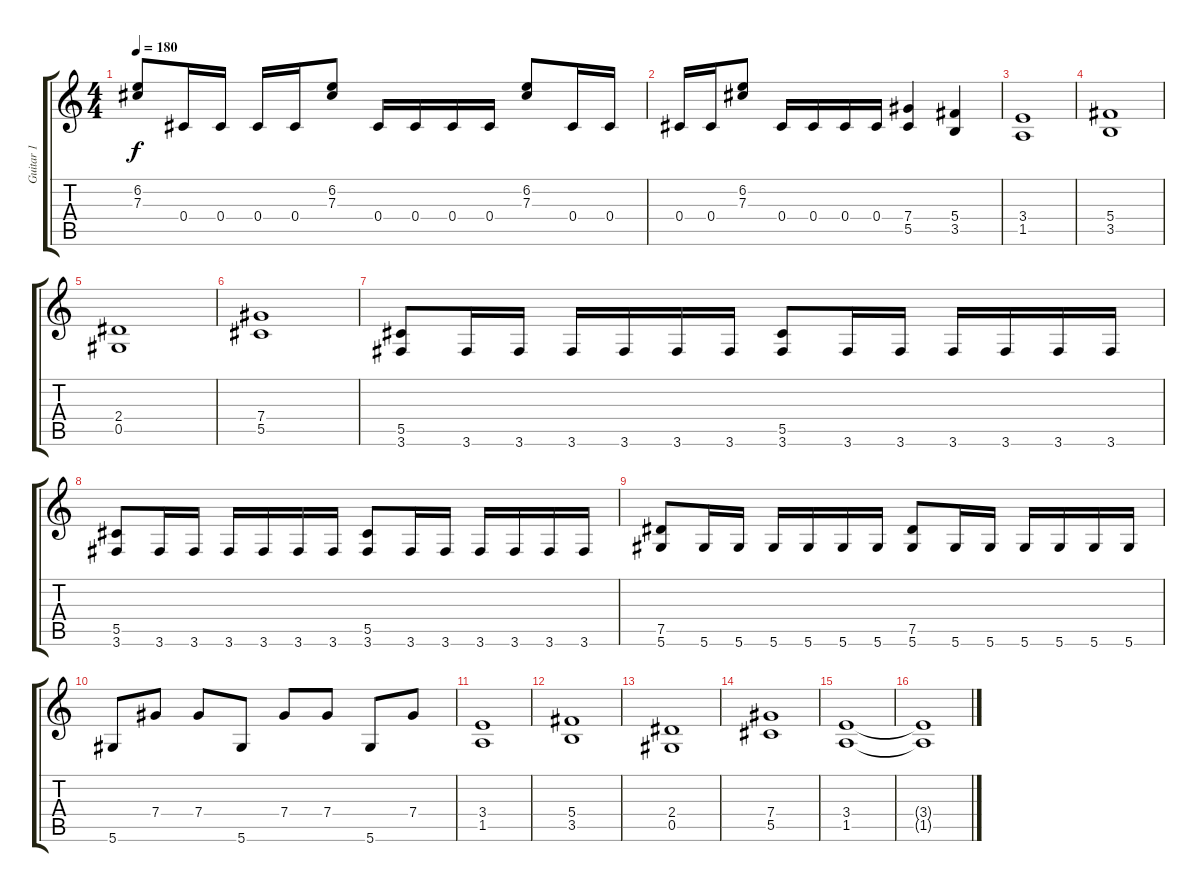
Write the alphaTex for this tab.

\track ("Guitar 1" "Guitar 1") {instrument overdrivenguitar}
\staff {score tabs}
\tuning (Eb4 Bb3 Gb3 Db3 Ab2 Eb2) {hide}
\ts (4 4)
\tempo 180
\clef g2
\ks c
(6.2 7.3).8{dy f} 0.4.16 0.4.16 0.4.16 0.4.16 (6.2 7.3).8 0.4.16 0.4.16 0.4.16 0.4.16 (6.2 7.3).8 0.4.16 0.4.16 |
0.4.16 0.4.16 (6.2 7.3).8 0.4.16 0.4.16 0.4.16 0.4.16 (7.4 5.5).4 (5.4 3.5).4 |
(3.4 1.5).1 |
(5.4 3.5).1 |
(2.4 0.5).1 |
(7.4 5.5).1 |
(5.5 3.6).8 3.6.16 3.6.16 3.6.16 3.6.16 3.6.16 3.6.16 (5.5 3.6).8 3.6.16 3.6.16 3.6.16 3.6.16 3.6.16 3.6.16 |
(5.5 3.6).8 3.6.16 3.6.16 3.6.16 3.6.16 3.6.16 3.6.16 (5.5 3.6).8 3.6.16 3.6.16 3.6.16 3.6.16 3.6.16 3.6.16 |
(7.5 5.6).8 5.6.16 5.6.16 5.6.16 5.6.16 5.6.16 5.6.16 (7.5 5.6).8 5.6.16 5.6.16 5.6.16 5.6.16 5.6.16 5.6.16 |
5.6.8 7.4.8 7.4.8 5.6.8 7.4.8 7.4.8 5.6.8 7.4.8 |
(3.4 1.5).1 |
(5.4 3.5).1 |
(2.4 0.5).1 |
(7.4 5.5).1 |
(3.4 1.5).1 |
(3.4{t} 1.5{t}).1
